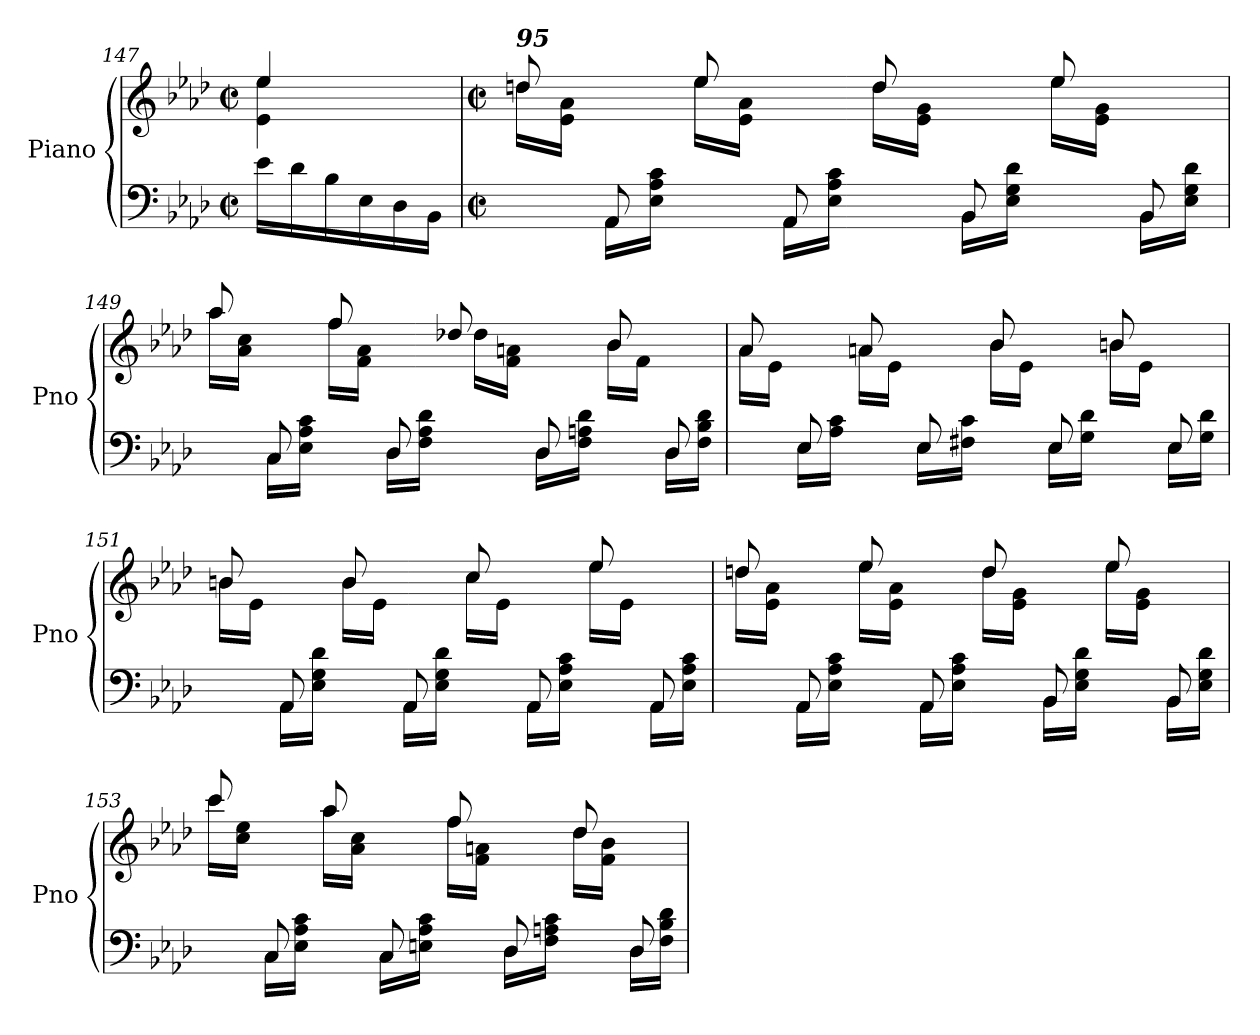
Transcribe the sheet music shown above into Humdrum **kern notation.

**kern	**kern
*part1	*part1
*staff2	*staff1
*I"Piano	*
*I'Pno	*
*clefF4	*clefG2
*k[b-e-a-d-]	*k[b-e-a-d-]
*M4/4	*M4/4
*met(c|)	*met(c|)
*Xtuplet	*
=147	=147
*	*^
24e-\LL	4ee-/	4e-\ 4ee-\
24d-\	.	.
24B-\	.	.
24E-\	.	.
24D-\	.	.
24BB-\JJ	.	.
!!LO:LB:g=z	!!
=148	=148	=148
*M4/4	*M4/4	*
*met(c|)	*met(c|)	*
*^	*	*
!	!	!LO:TX:a:Bi:t=95	!
8ryy	8ryy	8ddn/	16dd\LL
.	.	.	16e-\ 16a-\JJ
8AA-/	16AA-\LL	8ryy	8ryy
.	16E-\ 16A-\ 16c\JJ	.	.
8ryy	8ryy	8ee-/	16ee-\LL
.	.	.	16e-\ 16a-\JJ
8AA-/	16AA-\LL	8ryy	8ryy
.	16E-\ 16A-\ 16c\JJ	.	.
8ryy	8ryy	8dd/	16dd\LL
.	.	.	16e-\ 16g\JJ
8BB-/	16BB-\LL	8ryy	8ryy
.	16E-\ 16G\ 16d-\JJ	.	.
8ryy	8ryy	8ee-/	16ee-\LL
.	.	.	16e-\ 16g\JJ
8BB-/	16BB-\LL	8ryy	8ryy
.	16E-\ 16G\ 16d-\JJ	.	.
=149	=149	=149	=149
8ryy	8ryy	8aa-/	16aa-\LL
.	.	.	16a-\ 16cc\JJ
8C/	16C\LL	8ryy	8ryy
.	16E-\ 16A-\ 16c\JJ	.	.
8ryy	8ryy	8ff/	16ff\LL
.	.	.	16f\ 16a-\JJ
8D-/	16D-\LL	8ryy	8ryy
.	16F\ 16A-\ 16d-\JJ	.	.
8ryy	8ryy	8dd-X/	16dd-\LL
.	.	.	16f\ 16an\JJ
8D-/	16D-\LL	8ryy	8ryy
.	16F\ 16An\ 16d-\JJ	.	.
8ryy	8ryy	8b-/	16b-\LL
.	.	.	16f\JJ
8D-/	16D-\LL	8ryy	8ryy
.	16F\ 16B-\ 16d-\JJ	.	.
!!LO:LB:g=z	!!
=150	=150	=150	=150
8ryy	8ryy	8a-/	16a-\LL
.	.	.	16e-\JJ
8E-/	16E-\LL	8ryy	8ryy
.	16A-\ 16c\JJ	.	.
8ryy	8ryy	8an/	16a\LL
.	.	.	16e-\JJ
8E-/	16E-\LL	8ryy	8ryy
.	16F#X\ 16c\JJ	.	.
8ryy	8ryy	8b-/	16b-\LL
.	.	.	16e-\JJ
8E-/	16E-\LL	8ryy	8ryy
.	16G\ 16d-\JJ	.	.
8ryy	8ryy	8bn/	16b\LL
.	.	.	16e-\JJ
8E-/	16E-\LL	8ryy	8ryy
.	16G\ 16d-\JJ	.	.
=151	=151	=151	=151
8ryy	8ryy	8bn/	16b\LL
.	.	.	16e-\JJ
8AA-/	16AA-\LL	8ryy	8ryy
.	16E-\ 16G\ 16d-\JJ	.	.
8ryy	8ryy	8b/	16b\LL
.	.	.	16e-\JJ
8AA-/	16AA-\LL	8ryy	8ryy
.	16E-\ 16G\ 16d-\JJ	.	.
8ryy	8ryy	8cc/	16cc\LL
.	.	.	16e-\JJ
8AA-/	16AA-\LL	8ryy	8ryy
.	16E-\ 16A-\ 16c\JJ	.	.
8ryy	8ryy	8ee-/	16ee-\LL
.	.	.	16e-\JJ
8AA-/	16AA-\LL	8ryy	8ryy
.	16E-\ 16A-\ 16c\JJ	.	.
!!LO:PB:g=z	!!
=152	=152	=152	=152
8ryy	8ryy	8ddn/	16dd\LL
.	.	.	16e-\ 16a-\JJ
8AA-/	16AA-\LL	8ryy	8ryy
.	16E-\ 16A-\ 16c\JJ	.	.
8ryy	8ryy	8ee-/	16ee-\LL
.	.	.	16e-\ 16a-\JJ
8AA-/	16AA-\LL	8ryy	8ryy
.	16E-\ 16A-\ 16c\JJ	.	.
8ryy	8ryy	8dd/	16dd\LL
.	.	.	16e-\ 16g\JJ
8BB-/	16BB-\LL	8ryy	8ryy
.	16E-\ 16G\ 16d-\JJ	.	.
8ryy	8ryy	8ee-/	16ee-\LL
.	.	.	16e-\ 16g\JJ
8BB-/	16BB-\LL	8ryy	8ryy
.	16E-\ 16G\ 16d-\JJ	.	.
=153	=153	=153	=153
8ryy	8ryy	8ccc/	16ccc\LL
.	.	.	16cc\ 16ee-\JJ
8C/	16C\LL	8ryy	8ryy
.	16E-\ 16A-\ 16c\JJ	.	.
8ryy	8ryy	8aa-/	16aa-\LL
.	.	.	16a-\ 16cc\JJ
8C/	16C\LL	8ryy	8ryy
.	16En\ 16A-\ 16c\JJ	.	.
8ryy	8ryy	8ff/	16ff\LL
.	.	.	16f\ 16an\JJ
8D-/	16D-\LL	8ryy	8ryy
.	16F\ 16An\ 16c\JJ	.	.
8ryy	8ryy	8dd-/	16dd-\LL
.	.	.	16f\ 16b-\JJ
8D-/	16D-\LL	8ryy	8ryy
.	16F\ 16B-\ 16d-\JJ	.	.
*v	*v	*	*
*	*v	*v
=	=
*-	*-
